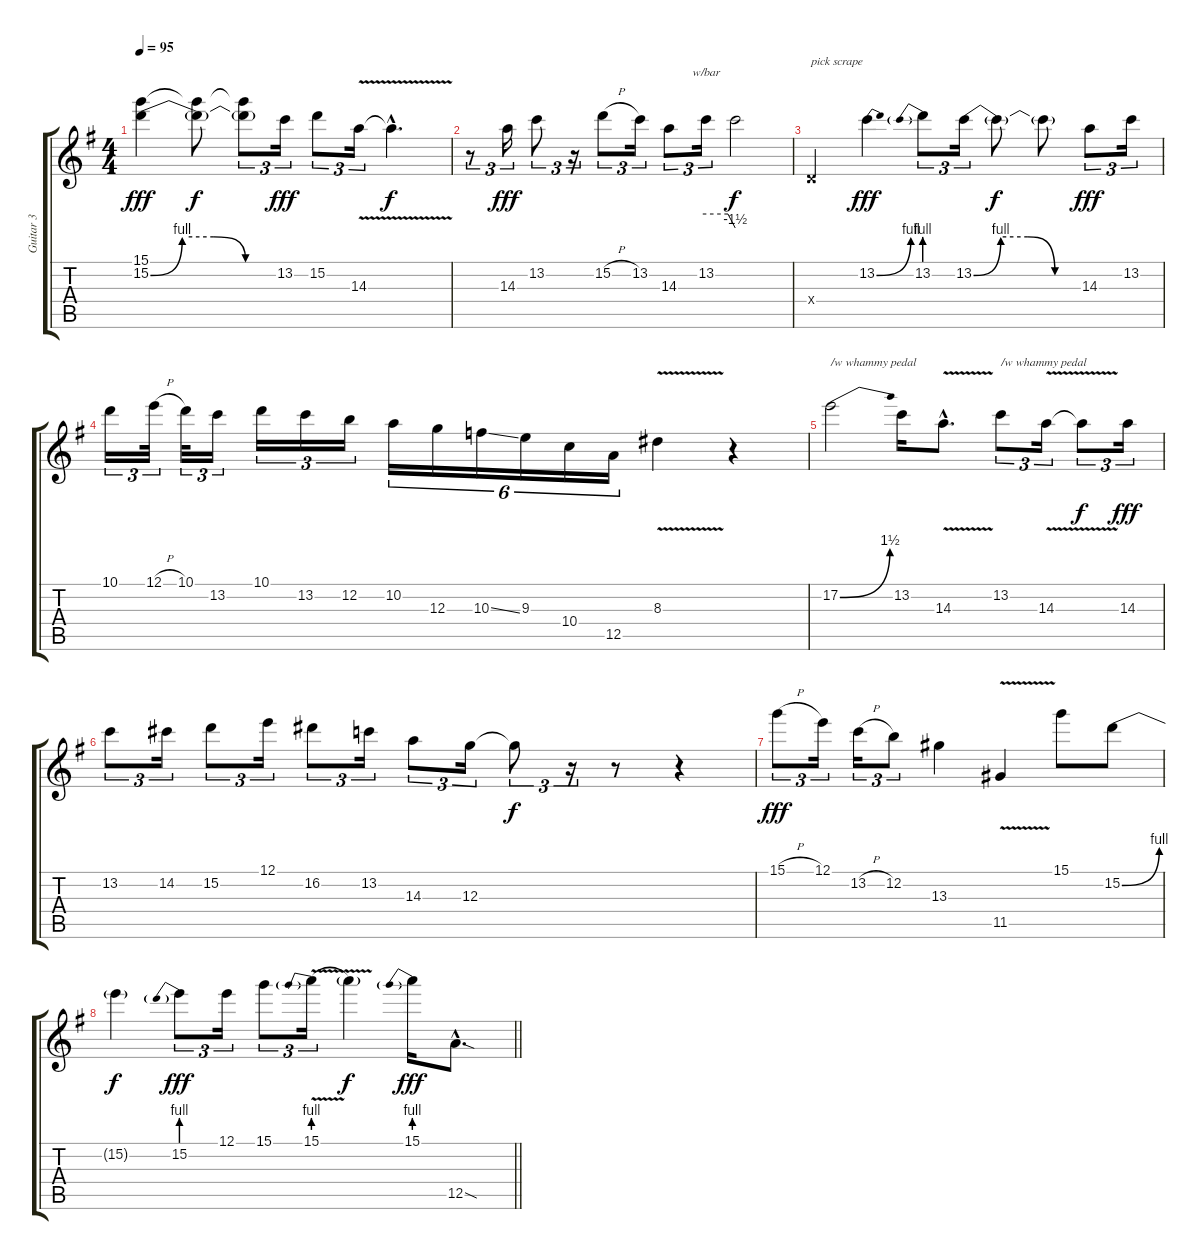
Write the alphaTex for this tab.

\track ("Guitar 3" "Guitar 3") {instrument distortionguitar}
\staff {score tabs}
\tuning (E4 B3 G3 D3 A2 E2) {hide}
\ts (4 4)
\tempo 95
\clef g2
\ks g
(15.1 15.2{be (custom 0 0 15 4 30 4 45 0 60 0)}).4{dy fff} (15.1{t} 15.2{t}).8{dy f} (15.1{t} 15.2{t}).8{tu (3 2)} 13.2.16{tu (3 2) dy fff} 15.2.8{tu (3 2)} 14.3{v}.16{tu (3 2)} 14.3{hac t}.4{d dy f} |
r.8{tu (3 2)} 14.3.16{tu (3 2) dy fff} 13.2.8{tu (3 2)} r.16{tu (3 2)} 15.2{h}.8{tu (3 2)} 13.2.16{tu (3 2)} 14.3.8{tu (3 2)} 13.2.16{tu (3 2) tbe (custom default 0 0 45 0 60 -6)} 13.2{t}.2{dy f} |
0.4{x}.4{txt "pick scrape"} 13.2{be (bend 0 0 60 4)}.4{dy fff} 13.2{be (prebend 0 4 60 4)}.8{tu (3 2)} 13.2{be (custom 0 0 15 4 30 4 45 0 60 0)}.16{tu (3 2)} 13.2{t}.8{dy f} 13.2{t}.8 14.3.8{tu (3 2) dy fff} 13.2.16{tu (3 2)} |
10.1.16{tu (3 2)} 12.1{h}.32{tu (3 2)} 10.1.32{tu (3 2)} 13.2.16{tu (3 2)} 10.1.16{tu (3 2)} 13.2.16{tu (3 2)} 12.2.16{tu (3 2)} 10.2.16{tu (6 4)} 12.3.16{tu (6 4)} 10.3{ss}.16{tu (6 4)} 9.3.16{tu (6 4)} 10.4.16{tu (6 4)} 12.5.16{tu (6 4)} 8.3{v}.4 r.4 |
17.2{be (bend 0 0 60 6)}.2{txt "/w whammy pedal" volume 0} 13.2.16{volume 16} 14.3{v hac}.8{d} 13.2.8{tu (3 2) txt "/w whammy pedal" volume 0} 14.3{v}.16{tu (3 2) volume 16} 14.3{t}.8{tu (3 2) dy f} 14.3.16{tu (3 2) dy fff} |
13.2.8{tu (3 2)} 14.2.16{tu (3 2)} 15.2.8{tu (3 2)} 12.1.16{tu (3 2)} 16.2.8{tu (3 2)} 13.2.16{tu (3 2)} 14.3.8{tu (3 2)} 12.3.16{tu (3 2)} 12.3{t}.8{tu (3 2) dy f} r.16{tu (3 2)} r.8 r.4 |
15.1{h}.8{tu (3 2) dy fff} 12.1.16{tu (3 2)} 13.2{h}.16{tu (3 2)} 12.2.8{tu (3 2)} 13.3.4 11.5{v}.4 15.1.8 15.2{be (bend 0 0 60 4)}.8 |
\barLineRight lightlight
15.2{t}.4{dy f} 15.2{be (prebend 0 4 60 4)}.8{tu (3 2) dy fff} 12.1.16{tu (3 2)} 15.1.8{tu (3 2)} 15.1{be (prebend 0 4 60 4) v}.16{tu (3 2)} 15.1{t}.4{dy f} 15.1{be (prebend 0 4 60 4)}.16{dy fff} 12.5{sod hac}.8{d}
